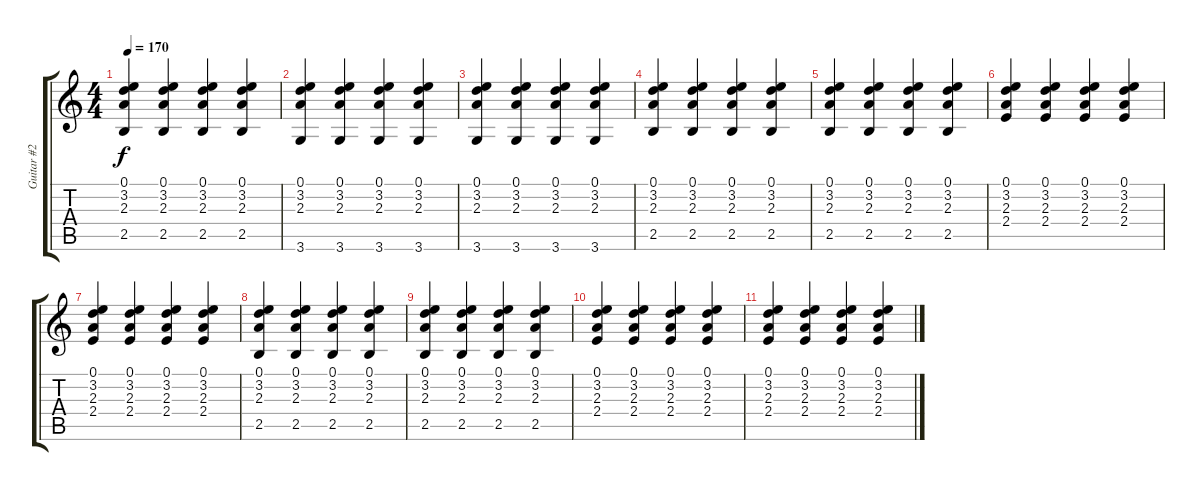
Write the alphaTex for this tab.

\track ("Guitar #2" "Guitar #2") {instrument distortionguitar}
\staff {score tabs}
\tuning (E4 B3 G3 D3 A2 E2) {hide}
\ts (4 4)
\tempo 170
\clef g2
\ks c
(0.1 3.2 2.3 2.5).4{dy f} (0.1 3.2 2.3 2.5).4 (0.1 3.2 2.3 2.5).4 (0.1 3.2 2.3 2.5).4 |
(0.1 3.2 2.3 3.6).4 (0.1 3.2 2.3 3.6).4 (0.1 3.2 2.3 3.6).4 (0.1 3.2 2.3 3.6).4 |
(0.1 3.2 2.3 3.6).4 (0.1 3.2 2.3 3.6).4 (0.1 3.2 2.3 3.6).4 (0.1 3.2 2.3 3.6).4 |
(0.1 3.2 2.3 2.5).4 (0.1 3.2 2.3 2.5).4 (0.1 3.2 2.3 2.5).4 (0.1 3.2 2.3 2.5).4 |
(0.1 3.2 2.3 2.5).4 (0.1 3.2 2.3 2.5).4 (0.1 3.2 2.3 2.5).4 (0.1 3.2 2.3 2.5).4 |
(0.1 3.2 2.3 2.4).4 (0.1 3.2 2.3 2.4).4 (0.1 3.2 2.3 2.4).4 (0.1 3.2 2.3 2.4).4 |
(0.1 3.2 2.3 2.4).4 (0.1 3.2 2.3 2.4).4 (0.1 3.2 2.3 2.4).4 (0.1 3.2 2.3 2.4).4 |
(0.1 3.2 2.3 2.5).4 (0.1 3.2 2.3 2.5).4 (0.1 3.2 2.3 2.5).4 (0.1 3.2 2.3 2.5).4 |
(0.1 3.2 2.3 2.5).4 (0.1 3.2 2.3 2.5).4 (0.1 3.2 2.3 2.5).4 (0.1 3.2 2.3 2.5).4 |
(0.1 3.2 2.3 2.4).4 (0.1 3.2 2.3 2.4).4 (0.1 3.2 2.3 2.4).4 (0.1 3.2 2.3 2.4).4 |
(0.1 3.2 2.3 2.4).4 (0.1 3.2 2.3 2.4).4 (0.1 3.2 2.3 2.4).4 (0.1 3.2 2.3 2.4).4
